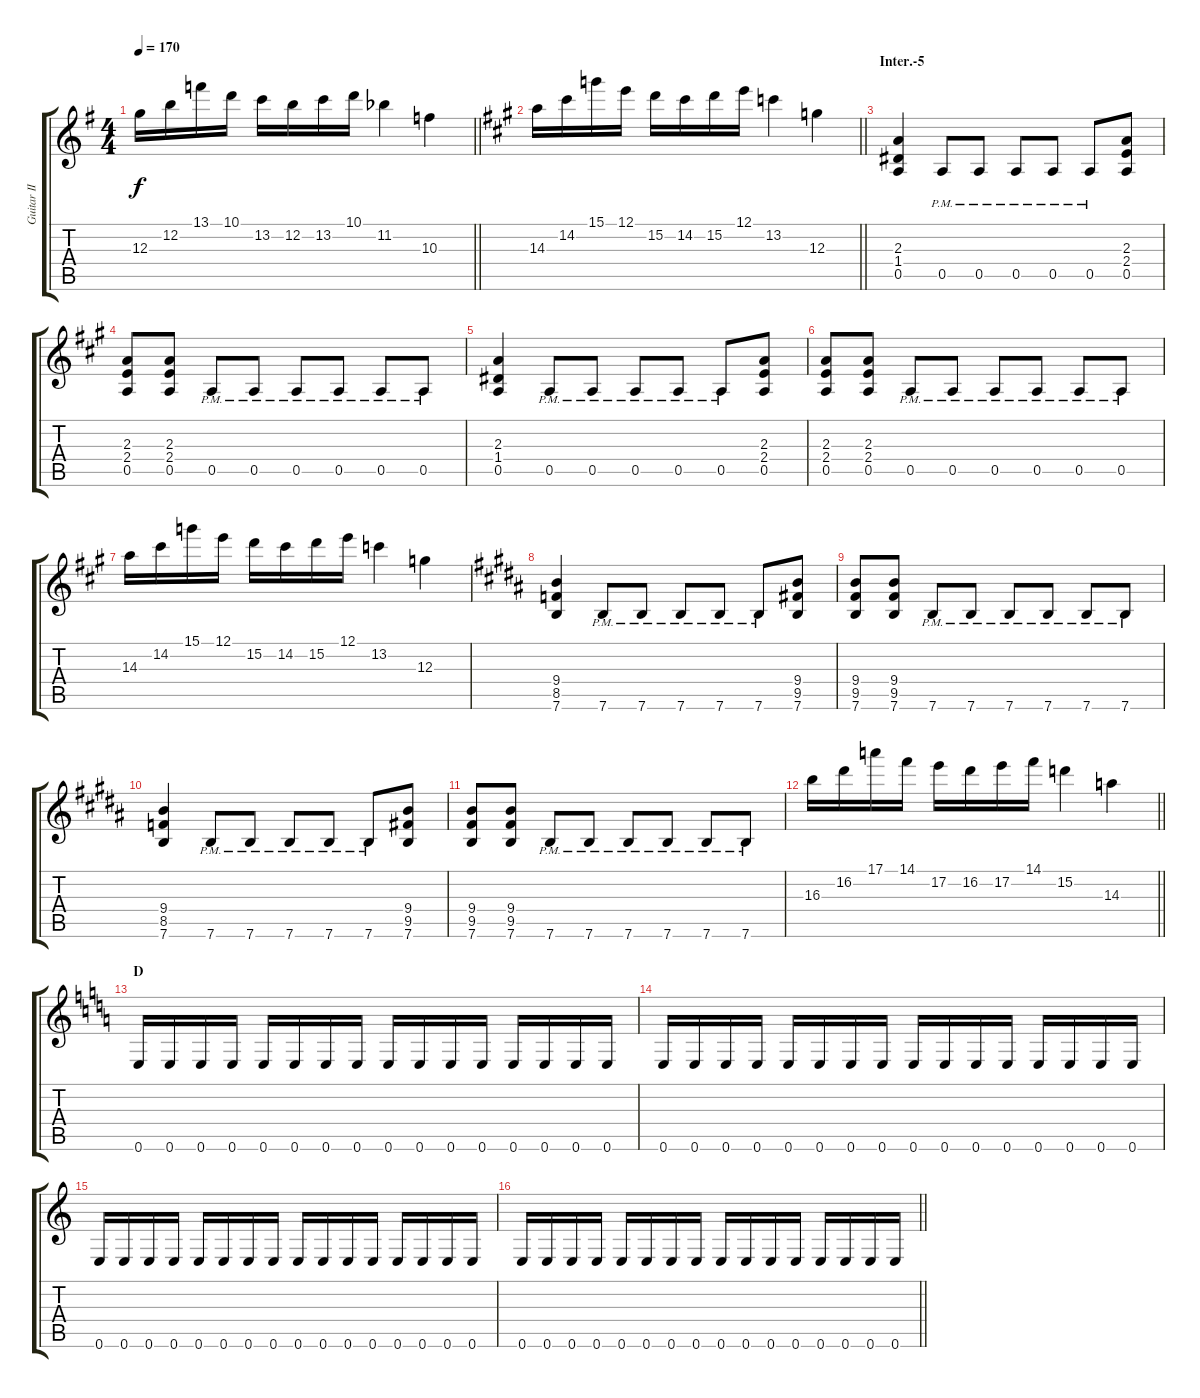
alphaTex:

\track ("Guitar II (Kawaguchi Norimi/\"Christina\")" "Guitar II ") {instrument overdrivenguitar}
\staff {score tabs}
\tuning (E4 B3 G3 D3 A2 E2) {hide}
\ts (4 4)
\tempo 170
\clef g2
\barLineRight lightlight
\ks g
12.3.16{dy f} 12.2.16 13.1.16 10.1.16 13.2.16 12.2.16 13.2.16 10.1.16 11.2{acc b}.4 10.3.4 |
\barLineRight lightlight
\ks a
14.3.16 14.2.16 15.1.16 12.1.16 15.2.16 14.2.16 15.2.16 12.1.16 13.2.4 12.3.4 |
\section ("" "Inter.-5")
(2.3 1.4 0.5).4 0.5{pm}.8 0.5{pm}.8 0.5{pm}.8 0.5{pm}.8 0.5{pm}.8 (2.3 2.4 0.5).8 |
(2.3 2.4 0.5).8 (2.3 2.4 0.5).8 0.5{pm}.8 0.5{pm}.8 0.5{pm}.8 0.5{pm}.8 0.5{pm}.8 0.5{pm}.8 |
(2.3 1.4 0.5).4 0.5{pm}.8 0.5{pm}.8 0.5{pm}.8 0.5{pm}.8 0.5{pm}.8 (2.3 2.4 0.5).8 |
(2.3 2.4 0.5).8 (2.3 2.4 0.5).8 0.5{pm}.8 0.5{pm}.8 0.5{pm}.8 0.5{pm}.8 0.5{pm}.8 0.5{pm}.8 |
14.3.16 14.2.16 15.1.16 12.1.16 15.2.16 14.2.16 15.2.16 12.1.16 13.2.4 12.3.4 |
\ks b
(9.4 8.5 7.6).4 7.6{pm}.8 7.6{pm}.8 7.6{pm}.8 7.6{pm}.8 7.6{pm}.8 (9.4 9.5 7.6).8 |
(9.4 9.5 7.6).8 (9.4 9.5 7.6).8 7.6{pm}.8 7.6{pm}.8 7.6{pm}.8 7.6{pm}.8 7.6{pm}.8 7.6{pm}.8 |
(9.4 8.5 7.6).4 7.6{pm}.8 7.6{pm}.8 7.6{pm}.8 7.6{pm}.8 7.6{pm}.8 (9.4 9.5 7.6).8 |
(9.4 9.5 7.6).8 (9.4 9.5 7.6).8 7.6{pm}.8 7.6{pm}.8 7.6{pm}.8 7.6{pm}.8 7.6{pm}.8 7.6{pm}.8 |
\barLineRight lightlight
16.3.16 16.2.16 17.1.16 14.1.16 17.2.16 16.2.16 17.2.16 14.1.16 15.2.4 14.3.4 |
\section ("" "D")
\ks c
0.6.16 0.6.16 0.6.16 0.6.16 0.6.16 0.6.16 0.6.16 0.6.16 0.6.16 0.6.16 0.6.16 0.6.16 0.6.16 0.6.16 0.6.16 0.6.16 |
0.6.16 0.6.16 0.6.16 0.6.16 0.6.16 0.6.16 0.6.16 0.6.16 0.6.16 0.6.16 0.6.16 0.6.16 0.6.16 0.6.16 0.6.16 0.6.16 |
0.6.16 0.6.16 0.6.16 0.6.16 0.6.16 0.6.16 0.6.16 0.6.16 0.6.16 0.6.16 0.6.16 0.6.16 0.6.16 0.6.16 0.6.16 0.6.16 |
\barLineRight lightlight
0.6.16 0.6.16 0.6.16 0.6.16 0.6.16 0.6.16 0.6.16 0.6.16 0.6.16 0.6.16 0.6.16 0.6.16 0.6.16 0.6.16 0.6.16 0.6.16
